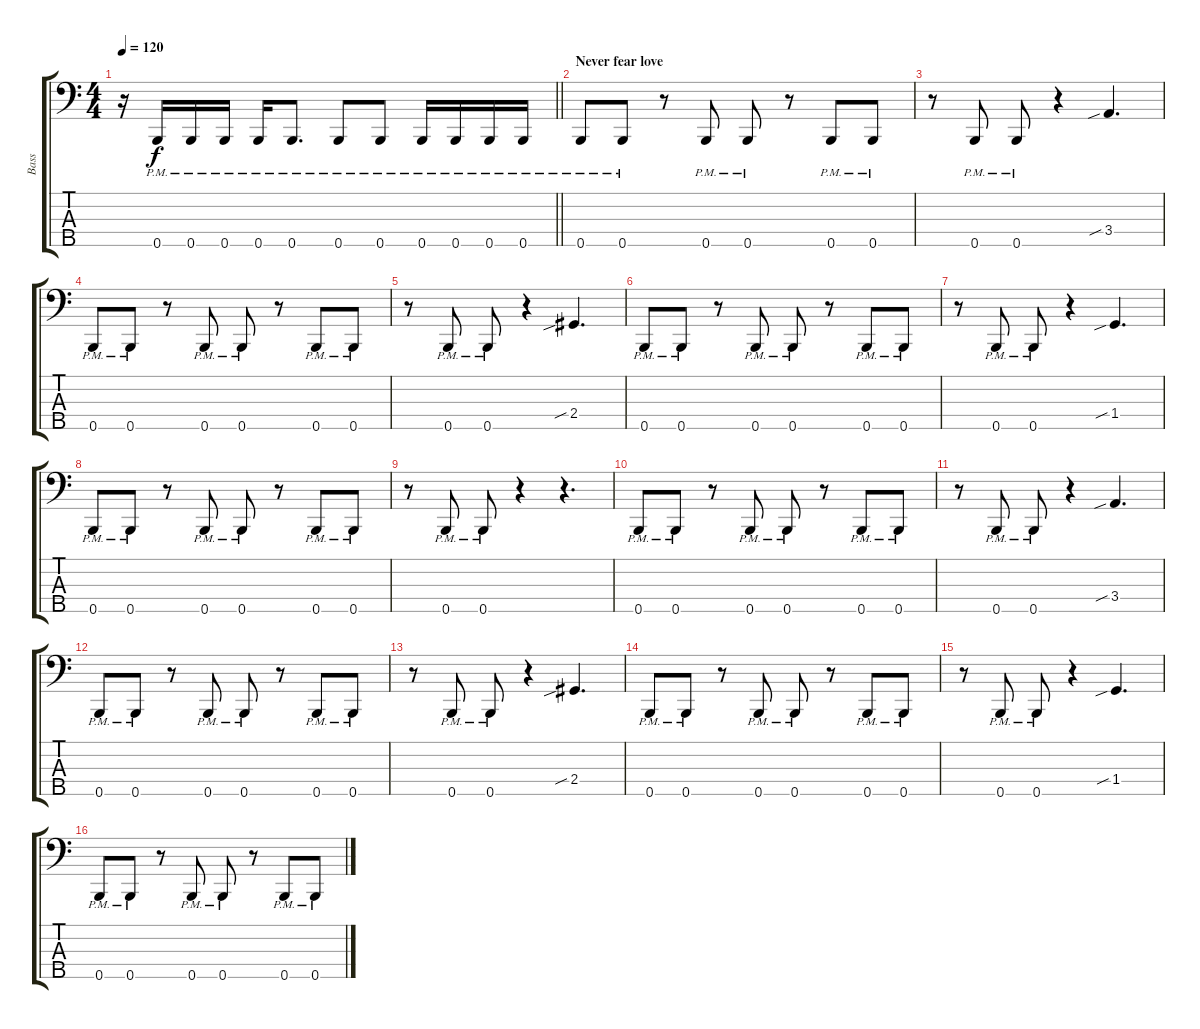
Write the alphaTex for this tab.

\track ("Bass" "Bass") {instrument electricbasspick}
\staff {score tabs}
\tuning (Gb2 E2 B1 Gb1 B0) {hide}
\ts (4 4)
\tempo 120
\clef f4
\barLineRight lightlight
\ks c
r.16{dy f} 0.5{pm}.16 0.5{pm}.16 0.5{pm}.16 0.5{pm}.16 0.5{pm}.8{d} 0.5{pm}.8 0.5{pm}.8 0.5{pm}.16 0.5{pm}.16 0.5{pm}.16 0.5{pm}.16 |
\section ("" "Never fear love")
0.5{pm}.8 0.5{pm}.8 r.8 0.5{pm}.8 0.5{pm}.8 r.8 0.5{pm}.8 0.5{pm}.8 |
r.8 0.5{pm}.8 0.5{pm}.8 r.4 3.4{sib}.4{d} |
0.5{pm}.8 0.5{pm}.8 r.8 0.5{pm}.8 0.5{pm}.8 r.8 0.5{pm}.8 0.5{pm}.8 |
r.8 0.5{pm}.8 0.5{pm}.8 r.4 2.4{sib}.4{d} |
0.5{pm}.8 0.5{pm}.8 r.8 0.5{pm}.8 0.5{pm}.8 r.8 0.5{pm}.8 0.5{pm}.8 |
r.8 0.5{pm}.8 0.5{pm}.8 r.4 1.4{sib}.4{d} |
0.5{pm}.8 0.5{pm}.8 r.8 0.5{pm}.8 0.5{pm}.8 r.8 0.5{pm}.8 0.5{pm}.8 |
r.8 0.5{pm}.8 0.5{pm}.8 r.4 r.4{d} |
0.5{pm}.8 0.5{pm}.8 r.8 0.5{pm}.8 0.5{pm}.8 r.8 0.5{pm}.8 0.5{pm}.8 |
r.8 0.5{pm}.8 0.5{pm}.8 r.4 3.4{sib}.4{d} |
0.5{pm}.8 0.5{pm}.8 r.8 0.5{pm}.8 0.5{pm}.8 r.8 0.5{pm}.8 0.5{pm}.8 |
r.8 0.5{pm}.8 0.5{pm}.8 r.4 2.4{sib}.4{d} |
0.5{pm}.8 0.5{pm}.8 r.8 0.5{pm}.8 0.5{pm}.8 r.8 0.5{pm}.8 0.5{pm}.8 |
r.8 0.5{pm}.8 0.5{pm}.8 r.4 1.4{sib}.4{d} |
0.5{pm}.8 0.5{pm}.8 r.8 0.5{pm}.8 0.5{pm}.8 r.8 0.5{pm}.8 0.5{pm}.8
